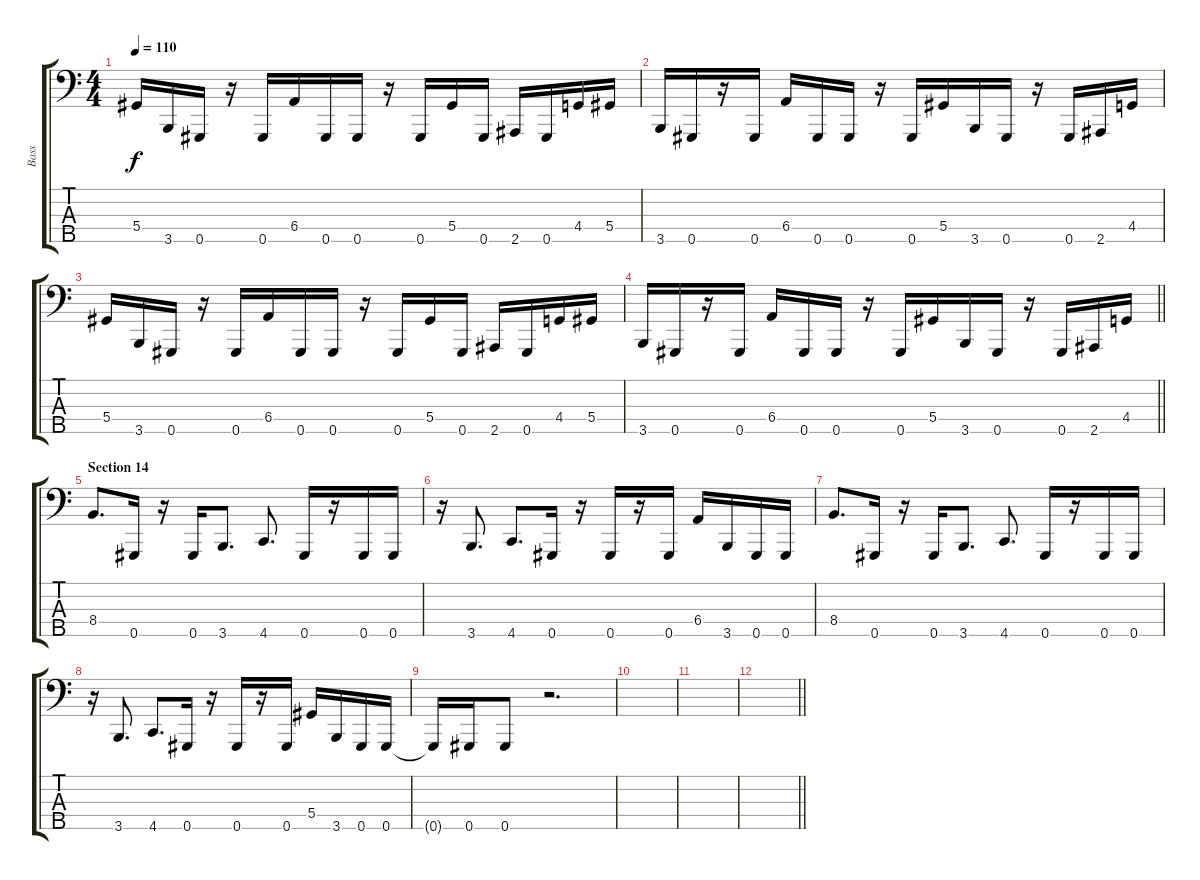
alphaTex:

\track ("Bass" "Bass") {instrument electricbasspick}
\staff {score tabs}
\tuning (Gb2 Db2 Ab1 Eb1 Ab0) {hide}
\ts (4 4)
\tempo 110
\clef f4
\ks c
5.4.16{dy f} 3.5.16 0.5.16 r.16 0.5.16 6.4.16 0.5.16 0.5.16 r.16 0.5.16 5.4.16 0.5.16 2.5.16 0.5.16 4.4.16 5.4.16 |
3.5.16 0.5.16 r.16 0.5.16 6.4.16 0.5.16 0.5.16 r.16 0.5.16 5.4.16 3.5.16 0.5.16 r.16 0.5.16 2.5.16 4.4.16 |
5.4.16 3.5.16 0.5.16 r.16 0.5.16 6.4.16 0.5.16 0.5.16 r.16 0.5.16 5.4.16 0.5.16 2.5.16 0.5.16 4.4.16 5.4.16 |
\barLineRight lightlight
3.5.16 0.5.16 r.16 0.5.16 6.4.16 0.5.16 0.5.16 r.16 0.5.16 5.4.16 3.5.16 0.5.16 r.16 0.5.16 2.5.16 4.4.16 |
\section ("" "Section 14")
8.4.8{d} 0.5.16 r.16 0.5.16 3.5.8{d} 4.5.8{d} 0.5.16 r.16 0.5.16 0.5.16 |
r.16 3.5.8{d} 4.5.8{d} 0.5.16 r.16 0.5.16 r.16 0.5.16 6.4.16 3.5.16 0.5.16 0.5.16 |
8.4.8{d} 0.5.16 r.16 0.5.16 3.5.8{d} 4.5.8{d} 0.5.16 r.16 0.5.16 0.5.16 |
r.16 3.5.8{d} 4.5.8{d} 0.5.16 r.16 0.5.16 r.16 0.5.16 5.4.16 3.5.16 0.5.16 0.5.16 |
0.5{t}.16 0.5.16 0.5.8 r.2{d} |
|
|
\barLineRight lightlight
